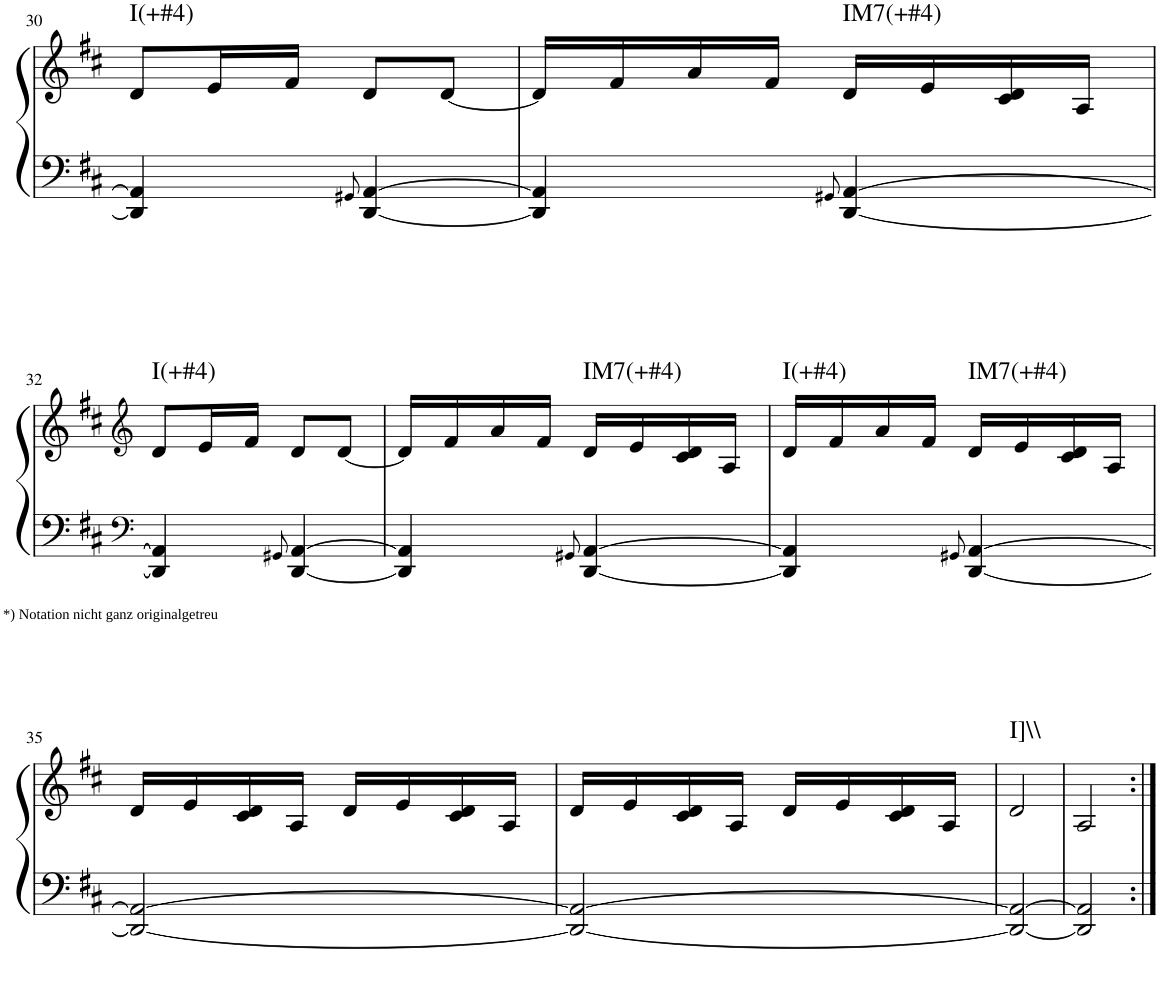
**kern	**kern	**harte
*part1	*part1	*part1
*staff2	*staff1	*
*I"Klavier linke Hand	*	*
!!LO:PB:g=z
*clefF4	*clefG2	*
*k[f#c#]	*k[f#c#]	*
*M2/4	*M2/4	*
=30	=30	=30
!	!	!LO:H:kt=I(+#4)
4DD/] 4AA/]	8d/L	N
.	16e/L	.
.	16f#/JJ	.
8qGG#X/	.	.
[4DD/ [4AA/	8d/L	.
.	[8d/J	.
=31	=31	=31
4DD/] 4AA/]	16d/LL]	.
.	16f#/	.
.	16a/	.
.	16f#/JJ	.
8qGG#X/	.	.
!	!	!LO:H:kt=IM7(+#4)
[4DD/ [4AA/	16d/LL	N
.	16e/	.
.	16c#/ 16d/	.
.	16A/JJ	.
!!LO:LB:g=z
=32	=32	=32
*clefF4	*clefG2	*
!LO:TX:b:t=*) Notation nicht ganz originalgetreu	!	!LO:H:kt=I(+#4)
4DD/] 4AA/]	8d/L	N
.	16e/L	.
.	16f#/JJ	.
8qGG#X/	.	.
[4DD/ [4AA/	8d/L	.
.	[8d/J	.
=33	=33	=33
4DD/] 4AA/]	16d/LL]	.
.	16f#/	.
.	16a/	.
.	16f#/JJ	.
8qGG#X/	.	.
!	!	!LO:H:kt=IM7(+#4)
[4DD/ [4AA/	16d/LL	N
.	16e/	.
.	16c#/ 16d/	.
.	16A/JJ	.
=34	=34	=34
!	!	!LO:H:kt=I(+#4)
4DD/] 4AA/]	16d/LL	N
.	16f#/	.
.	16a/	.
.	16f#/JJ	.
8qGG#X/	.	.
!	!	!LO:H:kt=IM7(+#4)
[4DD/ [4AA/	16d/LL	N
.	16e/	.
.	16c#/ 16d/	.
.	16A/JJ	.
!!LO:LB:g=z
=35	=35	=35
2DD/_ 2AA/_	16d/LL	.
.	16e/	.
.	16c#/ 16d/	.
.	16A/JJ	.
.	16d/LL	.
.	16e/	.
.	16c#/ 16d/	.
.	16A/JJ	.
=36	=36	=36
2DD/_ 2AA/_	16d/LL	.
.	16e/	.
.	16c#/ 16d/	.
.	16A/JJ	.
.	16d/LL	.
.	16e/	.
.	16c#/ 16d/	.
.	16A/JJ	.
=37	=37	=37
!	!	!LO:H:kt=I]\\
2DD/_ 2AA/_	2d/	N
=38	=38	=38
2DD/] 2AA/]	2A/	.
=:|!	=:|!	=:|!
*-	*-	*-
